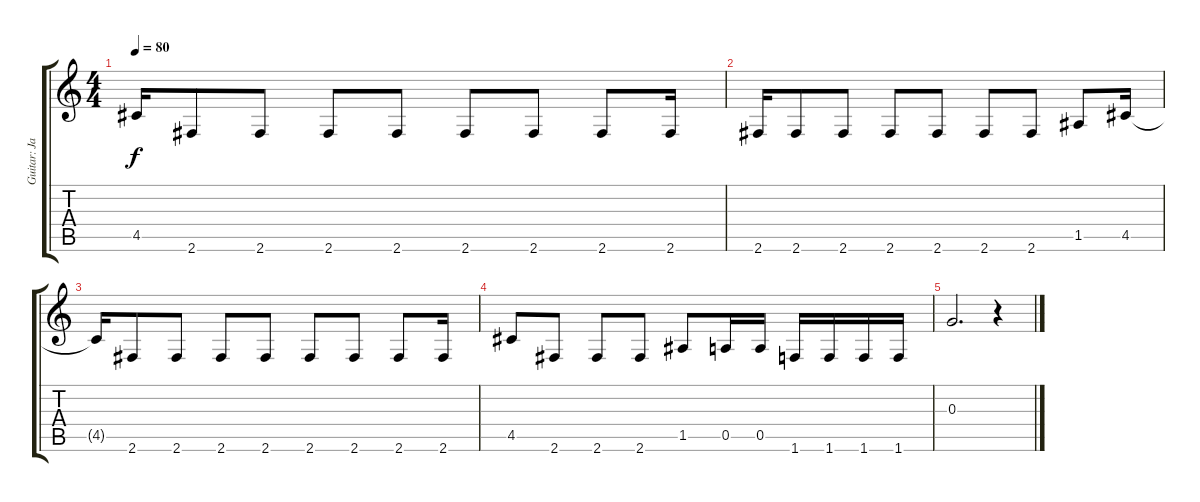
\track ("Guitar: James Young" "Guitar: Ja") {instrument electricguitarclean}
\staff {score tabs}
\tuning (E4 B3 G3 D3 A2 E2) {hide}
\ts (4 4)
\tempo 80
\clef g2
\ks c
4.5.16{dy f} 2.6.8 2.6.8 2.6.8 2.6.8 2.6.8 2.6.8 2.6.8 2.6.16 |
2.6.16 2.6.8 2.6.8 2.6.8 2.6.8 2.6.8 2.6.8 1.5.8 4.5.16 |
4.5{t}.16 2.6.8 2.6.8 2.6.8 2.6.8 2.6.8 2.6.8 2.6.8 2.6.16 |
4.5.8 2.6.8 2.6.8 2.6.8 1.5.8 0.5.16 0.5.16 1.6.16 1.6.16 1.6.16 1.6.16 |
0.3.2{d} r.4
